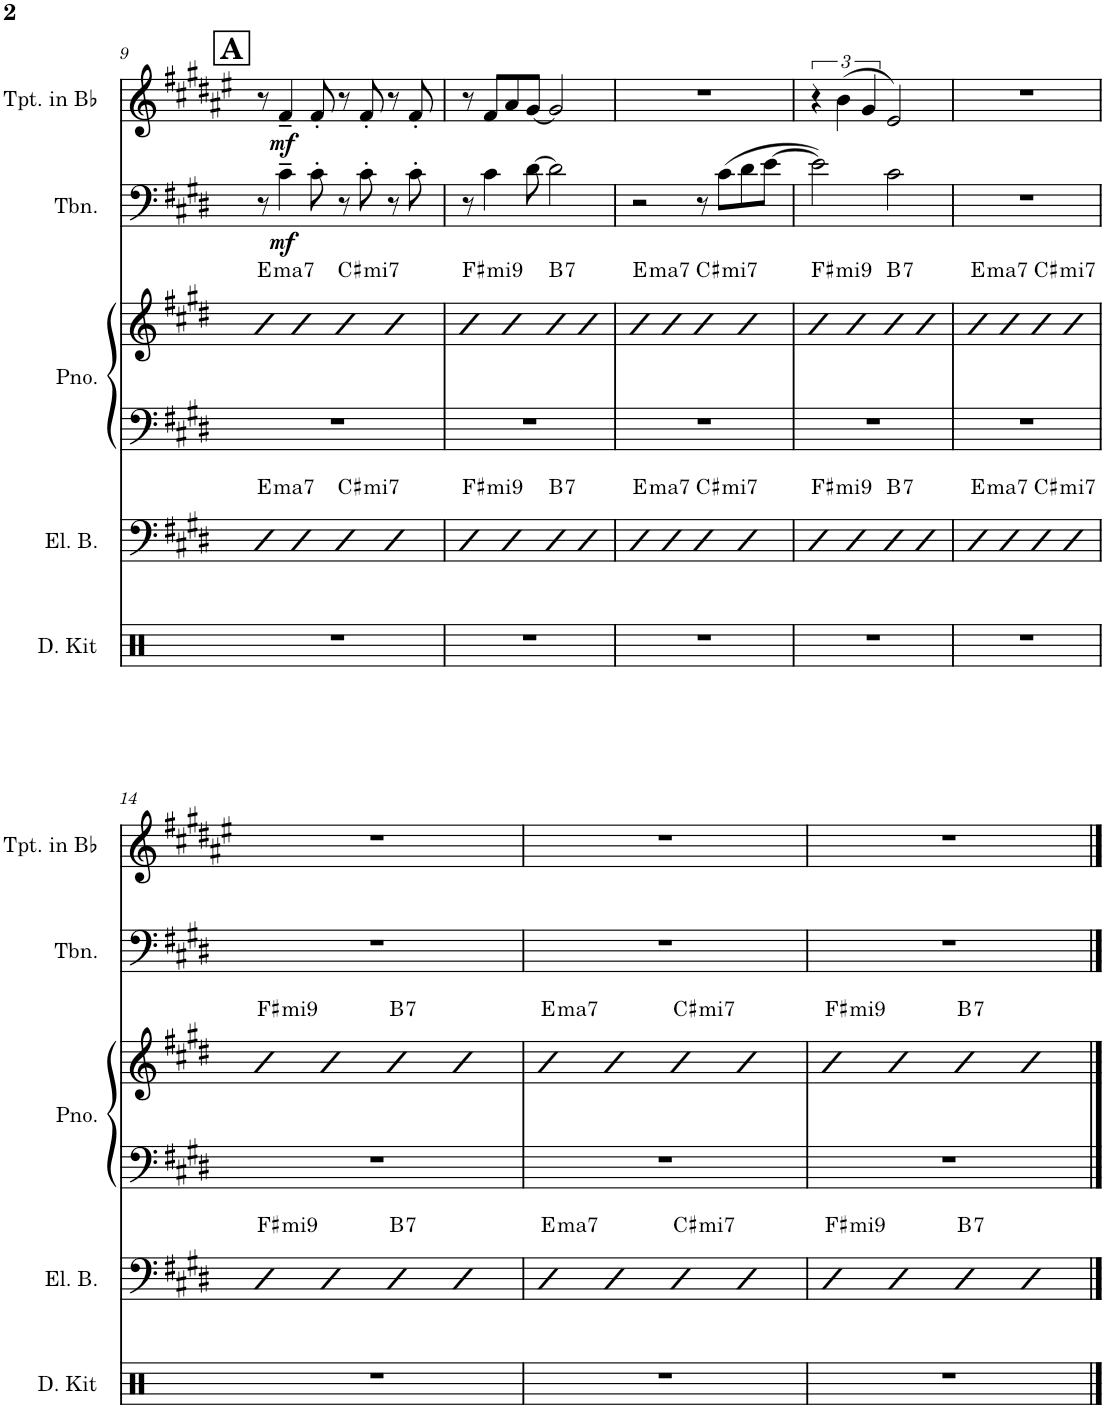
**kern	**kern	**harte	**kern	**kern	**harte	**kern	**dynam	**kern	**dynam
*part5	*part4	*part4	*part3	*part3	*part3	*part2	*part2	*part1	*part1
*staff6	*staff5	*	*staff4	*staff3	*	*staff2	*staff2	*staff1	*staff1
*I"Drum Kit	*I"5-str. Electric Bass	*	*I"Piano	*	*	*I"Trombone	*	*I"Trumpet in Bb	*
*I'D. Kit	*I'El. B.	*	*I'Pno.	*	*	*I'Tbn.	*	*I'Tpt. in Bb	*
!!LO:PB:g=z
*clefX	*clefF4	*	*clefF4	*clefG2	*	*clefF4	*	*clefG2	*
*	*Trd7c12	*	*	*	*	*	*	*Trd1c2	*
*k[]	*k[f#c#g#d#]	*	*k[f#c#g#d#]	*k[f#c#g#d#]	*	*k[f#c#g#d#]	*	*k[f#c#g#d#a#e#]	*
*M4/4	*M4/4	*	*M4/4	*M4/4	*	*M4/4	*	*M4/4	*
!!LO:REH:place=s1:a:B:cj:fs=14:t=A
=9	=9	=9	=9	=9	=9	=9	=9	=9	=9
!	!	!LO:H:kt=ma7	!	!	!LO:H:kt=ma7	!	!	!	!
1r	4bb	E:maj7	1r	4b	E:maj7	8r	.	8r	.
!	!	!	!	!	!	!	!LO:DY:b	!	!LO:DY:b
.	.	.	.	.	.	4c#~\	mf	4f#~/	mf
.	4bb	.	.	4b	.	.	.	.	.
.	.	.	.	.	.	8c#'\	.	8f#'/	.
!	!	!LO:H:kt=mi7	!	!	!LO:H:kt=mi7	!	!	!	!
.	4bb	C#:min7	.	4b	C#:min7	8r	.	8r	.
.	.	.	.	.	.	8c#'\	.	8f#'/	.
.	4bb	.	.	4b	.	8r	.	8r	.
.	.	.	.	.	.	8c#'\	.	8f#'/	.
=10	=10	=10	=10	=10	=10	=10	=10	=10	=10
!	!	!LO:H:kt=mi9	!	!	!LO:H:kt=mi9	!	!	!	!
1r	4bb	F#:min9	1r	4b	F#:min9	8r	.	8r	.
.	.	.	.	.	.	4c#\	.	8f#/L	.
.	4bb	.	.	4b	.	.	.	8a#/	.
.	.	.	.	.	.	[8d#\	.	[8g#/J	.
!	!	!LO:H:kt=7	!	!	!LO:H:kt=7	!	!	!	!
.	4bb	B:7	.	4b	B:7	2d#\]	.	2g#/]	.
.	4bb	.	.	4b	.	.	.	.	.
=11	=11	=11	=11	=11	=11	=11	=11	=11	=11
!	!	!LO:H:kt=ma7	!	!	!LO:H:kt=ma7	!	!	!	!
1r	4bb	E:maj7	1r	4b	E:maj7	2r	.	1r	.
.	4bb	.	.	4b	.	.	.	.	.
!	!	!LO:H:kt=mi7	!	!	!LO:H:kt=mi7	!	!	!	!
.	4bb	C#:min7	.	4b	C#:min7	8r	.	.	.
.	.	.	.	.	.	(8c#\L	.	.	.
.	4bb	.	.	4b	.	8d#\	.	.	.
.	.	.	.	.	.	[8e\J	.	.	.
=12	=12	=12	=12	=12	=12	=12	=12	=12	=12
!	!	!LO:H:kt=mi9	!	!	!LO:H:kt=mi9	!	!	!	!
1r	4bb	F#:min9	1r	4b	F#:min9	2e\])	.	6r	.
.	.	.	.	.	.	.	.	(6b\	.
.	4bb	.	.	4b	.	.	.	.	.
.	.	.	.	.	.	.	.	6g#/	.
!	!	!LO:H:kt=7	!	!	!LO:H:kt=7	!	!	!	!
.	4bb	B:7	.	4b	B:7	2c#\	.	2e#/)	.
.	4bb	.	.	4b	.	.	.	.	.
=13	=13	=13	=13	=13	=13	=13	=13	=13	=13
!	!	!LO:H:kt=ma7	!	!	!LO:H:kt=ma7	!	!	!	!
1r	4bb	E:maj7	1r	4b	E:maj7	1r	.	1r	.
.	4bb	.	.	4b	.	.	.	.	.
!	!	!LO:H:kt=mi7	!	!	!LO:H:kt=mi7	!	!	!	!
.	4bb	C#:min7	.	4b	C#:min7	.	.	.	.
.	4bb	.	.	4b	.	.	.	.	.
!!LO:LB:g=z
=14	=14	=14	=14	=14	=14	=14	=14	=14	=14
!	!	!LO:H:kt=mi9	!	!	!LO:H:kt=mi9	!	!	!	!
1r	4bb	F#:min9	1r	4b	F#:min9	1r	.	1r	.
.	4bb	.	.	4b	.	.	.	.	.
!	!	!LO:H:kt=7	!	!	!LO:H:kt=7	!	!	!	!
.	4bb	B:7	.	4b	B:7	.	.	.	.
.	4bb	.	.	4b	.	.	.	.	.
=15	=15	=15	=15	=15	=15	=15	=15	=15	=15
!	!	!LO:H:kt=ma7	!	!	!LO:H:kt=ma7	!	!	!	!
1r	4bb	E:maj7	1r	4b	E:maj7	1r	.	1r	.
.	4bb	.	.	4b	.	.	.	.	.
!	!	!LO:H:kt=mi7	!	!	!LO:H:kt=mi7	!	!	!	!
.	4bb	C#:min7	.	4b	C#:min7	.	.	.	.
.	4bb	.	.	4b	.	.	.	.	.
=16	=16	=16	=16	=16	=16	=16	=16	=16	=16
!	!	!LO:H:kt=mi9	!	!	!LO:H:kt=mi9	!	!	!	!
1r	4bb	F#:min9	1r	4b	F#:min9	1r	.	1r	.
.	4bb	.	.	4b	.	.	.	.	.
!	!	!LO:H:kt=7	!	!	!LO:H:kt=7	!	!	!	!
.	4bb	B:7	.	4b	B:7	.	.	.	.
.	4bb	.	.	4b	.	.	.	.	.
==	==	==	==	==	==	==	==	==	==
*-	*-	*-	*-	*-	*-	*-	*-	*-	*-
